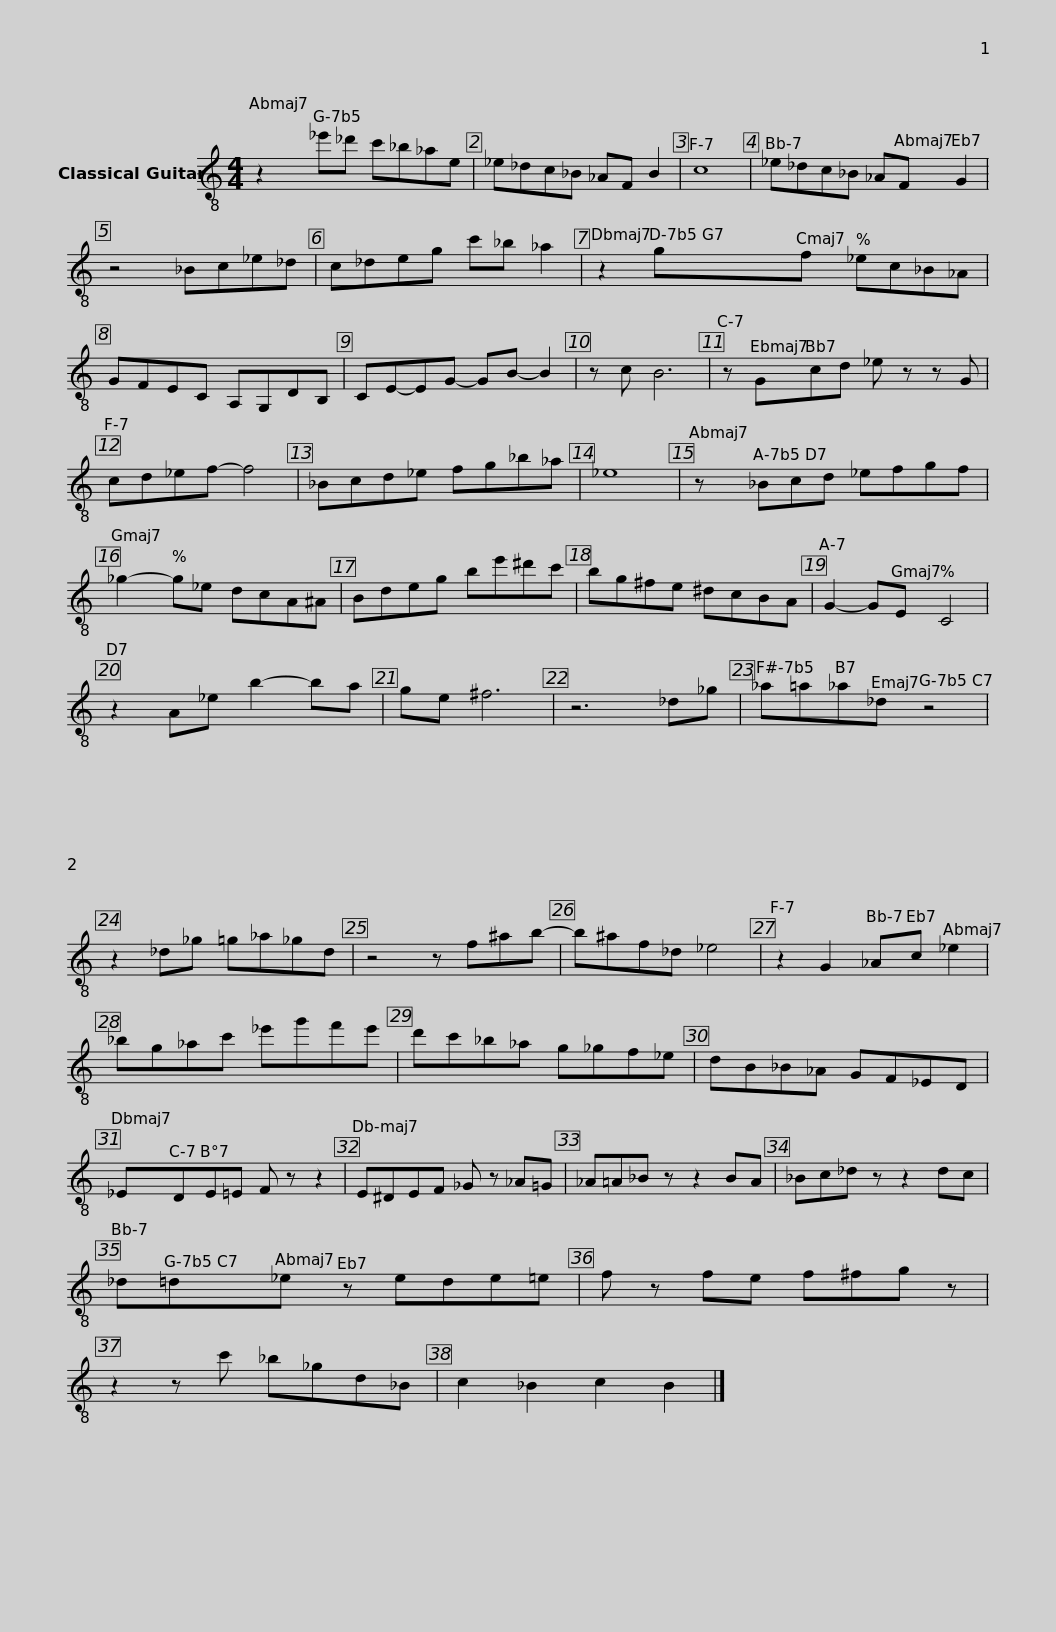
X:1
L:1/8
M:4/4
I:linebreak $
K:C
V:1 treble-8
V:1
 z2 _e'_d' c'_b_ae | _e_dc_B _AF B2 |$ c8 | _e_dc_B _AF G2 | z4 _Bc_e_d | %5
 c_deg c'_b _a2 |$ z2 gf _ec_B_A | GFEC A,G,DB, | CE-EG- GB- B2 | z c B6 |$ %10
 z Gcd _e z z G | cd_ef- f4 | _Bcd_e fg_b_a | _e8 |$ z _Bcd _efgf | %15
 _g2- g_e dcA^A | Bdeg be'^d'c' | bg^fe ^dcBA |$ G2- GE C4 | z2 A_e b2- ba | %20
 ge ^f6 | z6 _d_g |$ _a=a_a_d z4 | z2 _d_g =g_a_gd | z4 z f^ab- | %25
 b^af_d _e4 |$ z2 G2 _Ac _e2 | _bg_ac' _e'g'f'e' | d'c'_b_a g_gf_e | dB_B_A GF_ED |$ %30
 _EDE=E F z z2 | E^DEF _G z _A=G | _A=A_B z z2 BA | _Bc_d z z2 dc |$ _d=d_e z ede=e | %35
 f z fe f^fg z | z2 z c' _b_gd_B | c2 _B2 c2 B2 |] %38
